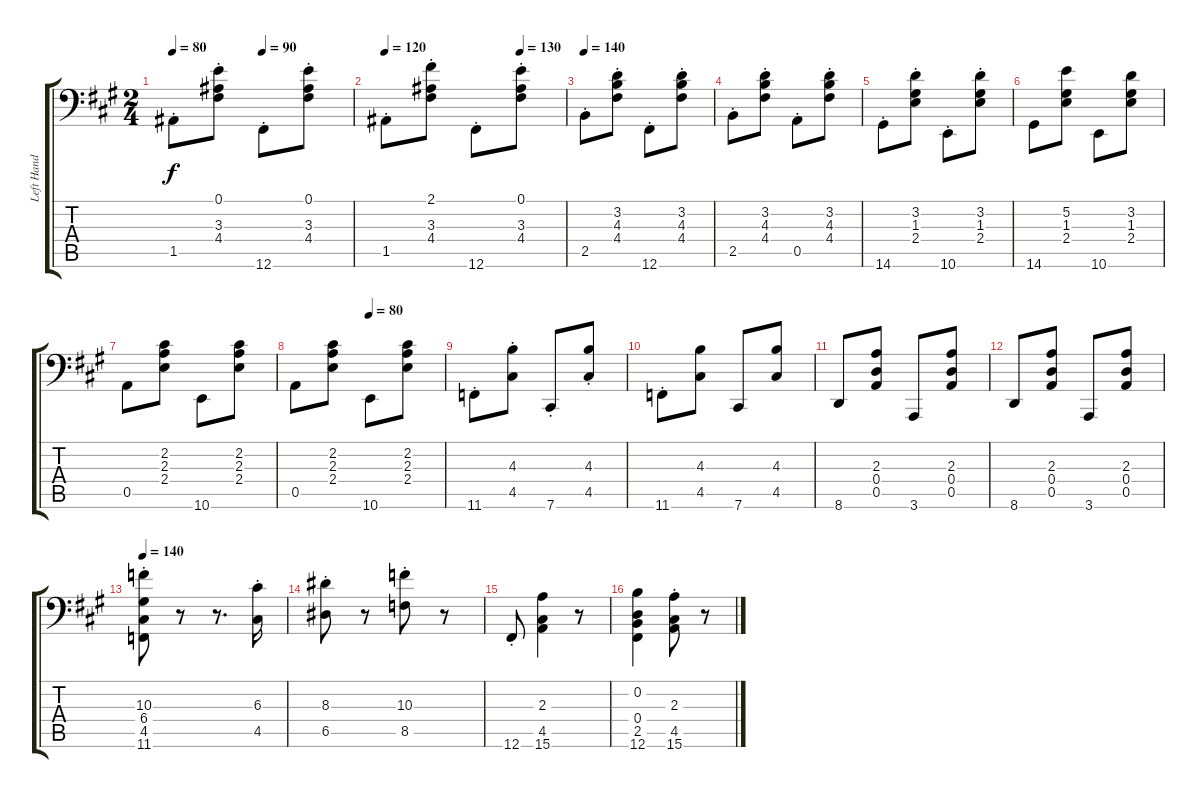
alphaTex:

\track ("Left Hand" "Left Hand") {instrument stringensemble1}
\staff {score tabs}
\tuning (E4 B3 G3 D3 A2 Gb1) {hide}
\ts (2 4)
\tempo 80
\tempo (90 0.5)
\clef f4
\ks f#minor
1.5{st}.8{dy f} (0.1{st} 3.3{st} 4.4{st}).8 12.6{st}.8 (0.1{st} 3.3{st} 4.4{st}).8 |
\tempo 120
\tempo (130 0.75)
1.5{st}.8 (2.1{st} 3.3{st} 4.4{st}).8 12.6{st}.8 (0.1{st} 3.3{st} 4.4{st}).8 |
\tempo 140
2.5{st}.8 (3.2{st} 4.3{st} 4.4{st}).8 12.6{st}.8 (3.2{st} 4.3{st} 4.4{st}).8 |
2.5{st}.8 (3.2{st} 4.3{st} 4.4{st}).8 0.5{st}.8 (3.2{st} 4.3{st} 4.4{st}).8 |
14.6{st}.8 (3.2{st} 1.3{st} 2.4{st}).8 10.6{st}.8 (3.2{st} 1.3{st} 2.4{st}).8 |
14.6.8 (5.2 1.3 2.4).8 10.6.8 (3.2 1.3 2.4).8 |
0.5.8 (2.2 2.3 2.4).8 10.6.8 (2.2 2.3 2.4).8 |
\tempo (80 0.5)
0.5.8 (2.2 2.3 2.4).8 10.6.8 (2.2 2.3 2.4).8 |
11.6{st}.8 (4.3{st} 4.5{st}).8 7.6{st}.8 (4.3{st} 4.5{st}).8 |
11.6{st}.8 (4.3 4.5).8 7.6.8 (4.3 4.5).8 |
8.6.8 (2.3 0.4 0.5).8 3.6.8 (2.3 0.4 0.5).8 |
8.6.8 (2.3 0.4 0.5).8 3.6.8 (2.3 0.4 0.5).8 |
\tempo 140
(10.3{st} 6.4{st} 4.5{st} 11.6{st}).8 r.8 r.8{d} (6.3{st} 4.5{st}).16 |
(8.3{st} 6.5{st}).8 r.8 (10.3{st} 8.5{st}).8 r.8 |
12.6{st}.8 (2.3 4.5 15.6).4 r.8 |
(0.2 0.4 2.5 12.6).4 (2.3{st} 4.5{st} 15.6{st}).8 r.8
